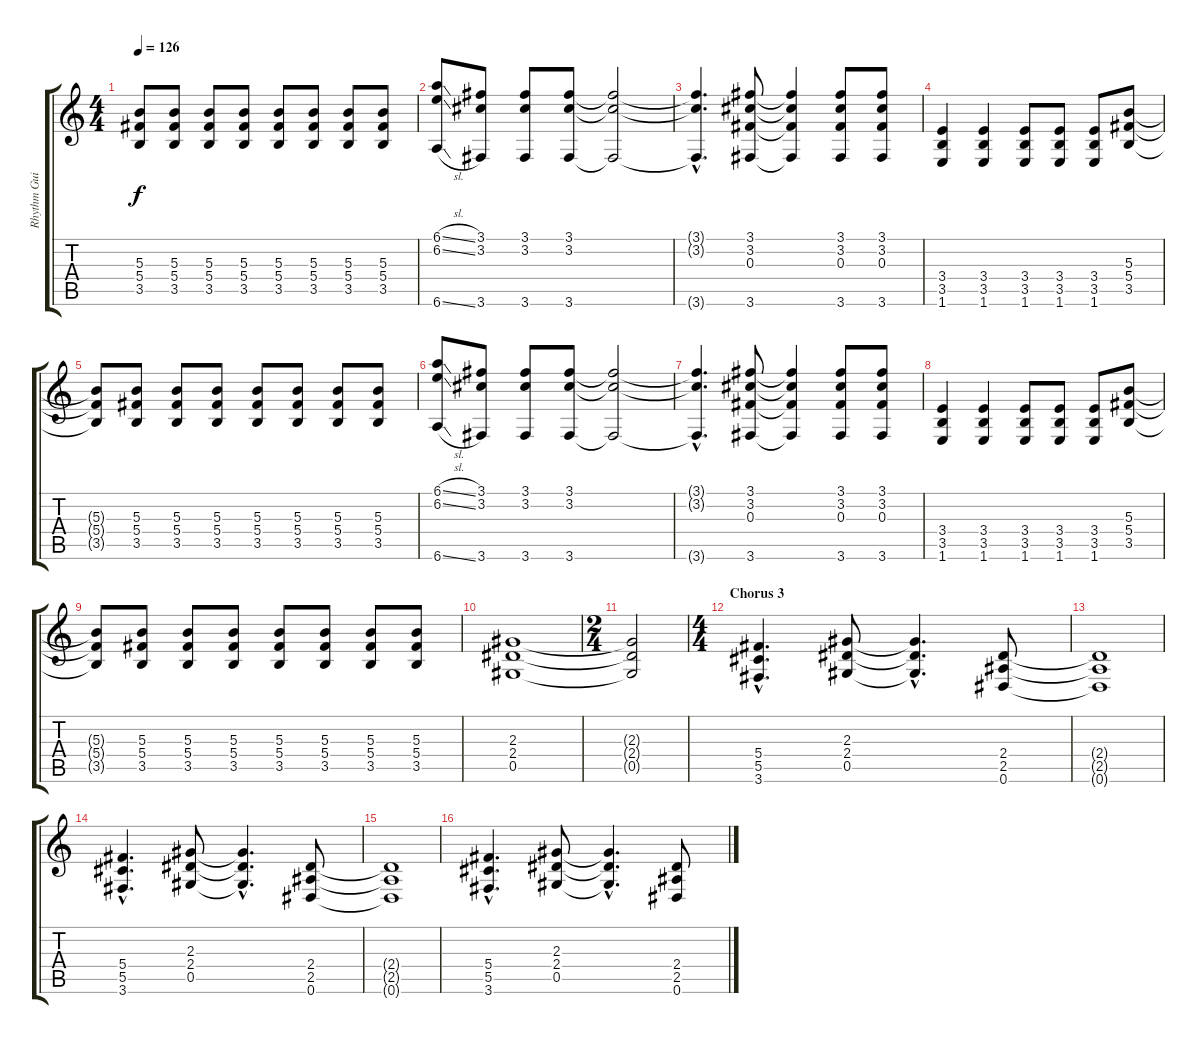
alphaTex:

\track ("Rhythm Guitar" "Rhythm Gui") {instrument distortionguitar}
\staff {score tabs}
\tuning (Eb4 Bb3 Gb3 Db3 Ab2 Eb2) {hide}
\ts (4 4)
\tempo 126
\clef g2
\ks c
(5.3{t} 5.4{t} 3.5{t}).8{dy f} (5.3 5.4 3.5).8 (5.3 5.4 3.5).8 (5.3 5.4 3.5).8 (5.3 5.4 3.5).8 (5.3 5.4 3.5).8 (5.3 5.4 3.5).8 (5.3 5.4 3.5).8 |
(6.1{sl} 6.2{sl} 6.6{sl}).8 (3.1 3.2 3.6).8 (3.1 3.2 3.6).8 (3.1 3.2 3.6).8 (3.1{t} 3.2{t} 3.6{t}).2 |
(3.1{hac t} 3.2{hac t} 3.6{hac t}).4{d} (3.1 3.2 0.3 3.6).8 (3.1{t} 3.2{t} 0.3{t} 3.6{t}).4 (3.1 3.2 0.3 3.6).8 (3.1 3.2 0.3 3.6).8 |
(3.4 3.5 1.6).4 (3.4 3.5 1.6).4 (3.4 3.5 1.6).8 (3.4 3.5 1.6).8 (3.4 3.5 1.6).8 (5.3 5.4 3.5).8 |
(5.3{t} 5.4{t} 3.5{t}).8 (5.3 5.4 3.5).8 (5.3 5.4 3.5).8 (5.3 5.4 3.5).8 (5.3 5.4 3.5).8 (5.3 5.4 3.5).8 (5.3 5.4 3.5).8 (5.3 5.4 3.5).8 |
(6.1{sl} 6.2{sl} 6.6{sl}).8 (3.1 3.2 3.6).8 (3.1 3.2 3.6).8 (3.1 3.2 3.6).8 (3.1{t} 3.2{t} 3.6{t}).2 |
(3.1{hac t} 3.2{hac t} 3.6{hac t}).4{d} (3.1 3.2 0.3 3.6).8 (3.1{t} 3.2{t} 0.3{t} 3.6{t}).4 (3.1 3.2 0.3 3.6).8 (3.1 3.2 0.3 3.6).8 |
(3.4 3.5 1.6).4 (3.4 3.5 1.6).4 (3.4 3.5 1.6).8 (3.4 3.5 1.6).8 (3.4 3.5 1.6).8 (5.3 5.4 3.5).8 |
(5.3{t} 5.4{t} 3.5{t}).8 (5.3 5.4 3.5).8 (5.3 5.4 3.5).8 (5.3 5.4 3.5).8 (5.3 5.4 3.5).8 (5.3 5.4 3.5).8 (5.3 5.4 3.5).8 (5.3 5.4 3.5).8 |
(2.3 2.4 0.5).1 |
\ts (2 4)
(2.3{t} 2.4{t} 0.5{t}).2 |
\ts (4 4)
\section ("" "Chorus 3")
(5.4{hac} 5.5{hac} 3.6{hac}).4{d} (2.3 2.4 0.5).8 (2.3{hac t} 2.4{hac t} 0.5{hac t}).4{d} (2.4 2.5 0.6).8 |
(2.4{t} 2.5{t} 0.6{t}).1 |
(5.4{hac} 5.5{hac} 3.6{hac}).4{d} (2.3 2.4 0.5).8 (2.3{hac t} 2.4{hac t} 0.5{hac t}).4{d} (2.4 2.5 0.6).8 |
(2.4{t} 2.5{t} 0.6{t}).1 |
(5.4{hac} 5.5{hac} 3.6{hac}).4{d} (2.3 2.4 0.5).8 (2.3{hac t} 2.4{hac t} 0.5{hac t}).4{d} (2.4 2.5 0.6).8
